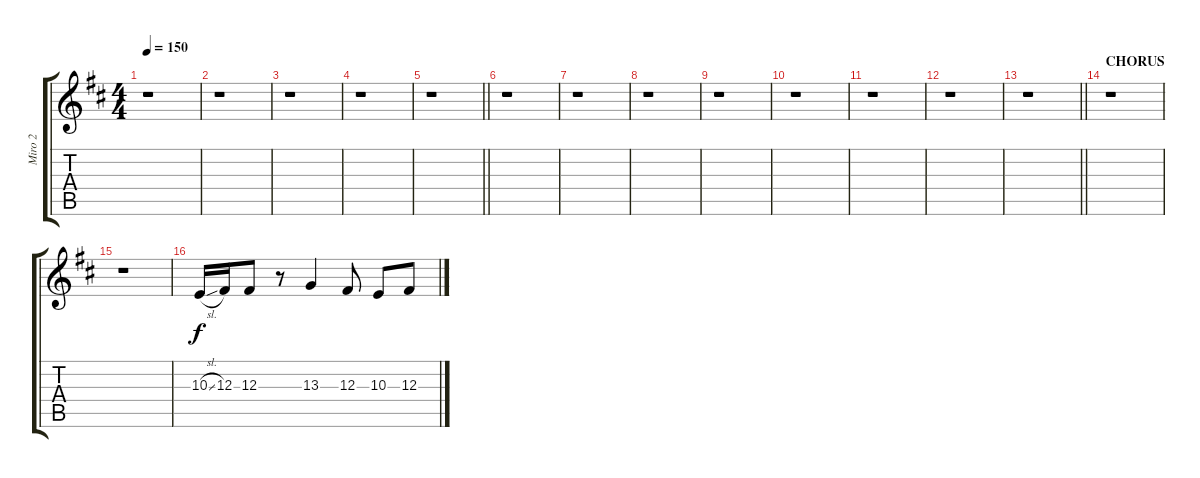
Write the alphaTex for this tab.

\track ("Miro 2" "Miro 2") {instrument sitar}
\staff {score tabs}
\tuning (Eb4 Bb3 Gb3 Db3 Ab2 Eb2) {hide}
\ts (4 4)
\tempo 150
\clef g2
\ks bminor
r.1{dy f} |
r.1 |
r.1 |
r.1 |
\barLineRight lightlight
r.1 |
r.1 |
r.1 |
r.1 |
r.1 |
r.1 |
r.1 |
r.1 |
\barLineRight lightlight
r.1 |
\section ("" "CHORUS")
r.1 |
r.1 |
10.3{sl}.16 12.3.16 12.3.8 r.8 13.3.4 12.3.8 10.3.8 12.3.8
